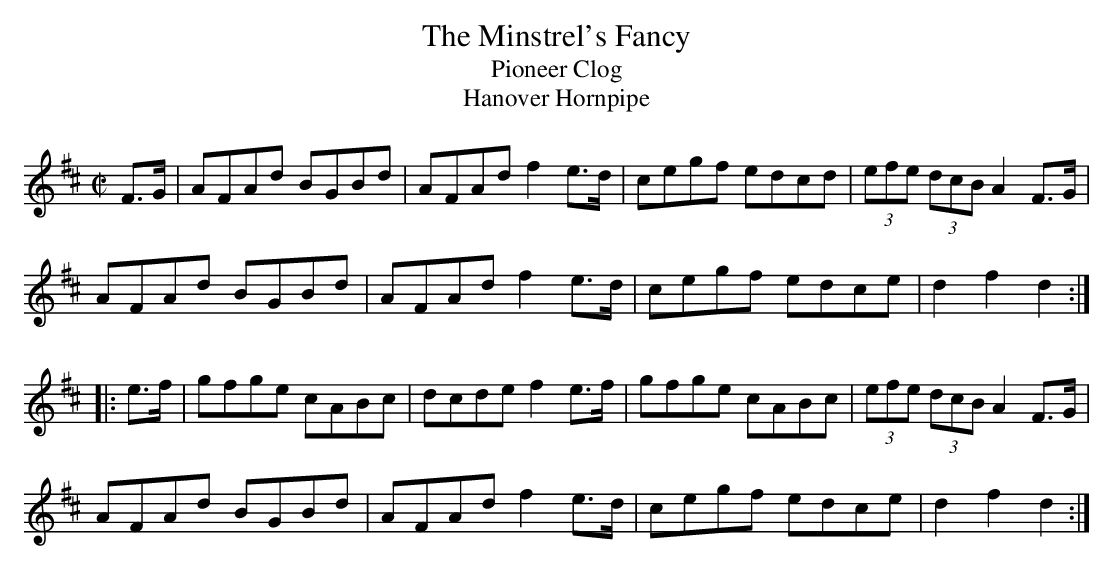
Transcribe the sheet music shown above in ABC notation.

X:1
T:Minstrel's Fancy, The
T:Pioneer Clog
T:Hanover Hornpipe
M:C|
L:1/8
K:D
F>G|AFAd BGBd|AFAd f2 e>d|cegf edcd|(3efe (3dcB A2 F>G|!
AFAd BGBd|AFAd f2 e>d|cegf edce|d2 f2 d2:|!
|:e>f|gfge cABc|dcde f2 e>f|gfge cABc|(3efe (3dcB A2 F>G|!
AFAd BGBd|AFAd f2 e>d|cegf edce|d2 f2 d2:|!
